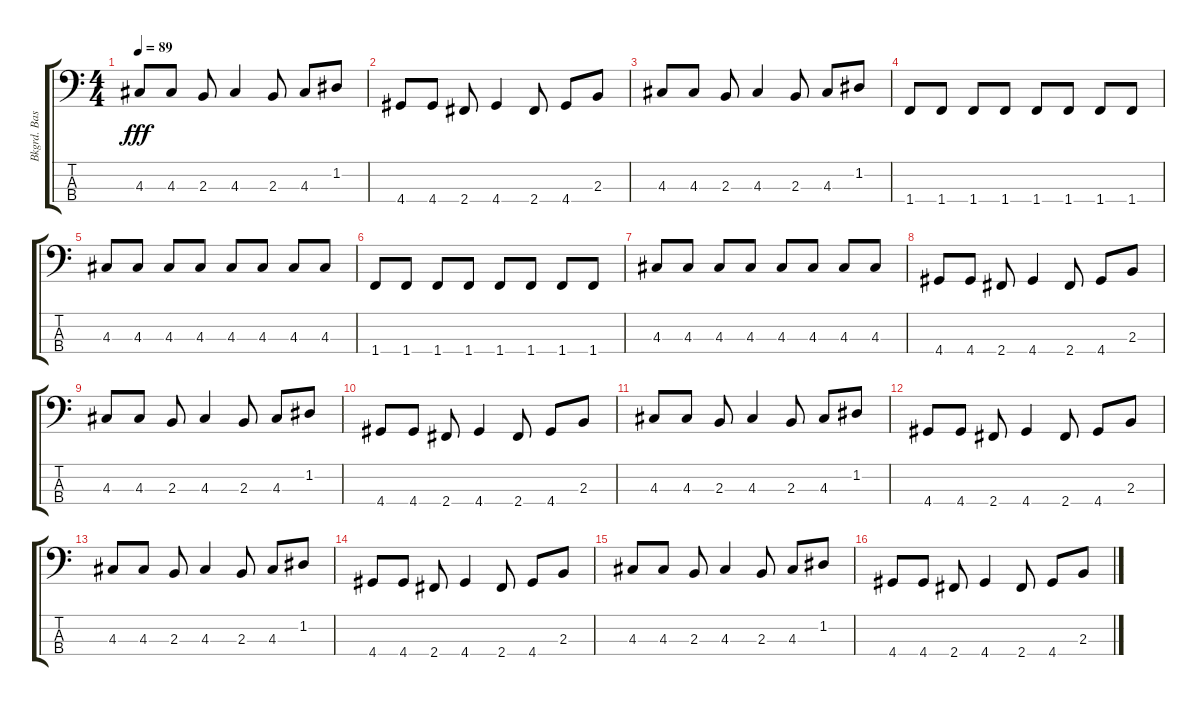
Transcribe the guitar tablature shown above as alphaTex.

\track ("Bkgrd. Bass R" "Bkgrd. Bas") {instrument fretlessbass}
\staff {score tabs}
\tuning (G2 D2 A1 E1) {hide}
\ts (4 4)
\tempo 89
\clef f4
\ks c
4.3.8{dy fff} 4.3.8 2.3.8 4.3.4 2.3.8 4.3.8 1.2.8 |
4.4.8 4.4.8 2.4.8 4.4.4 2.4.8 4.4.8 2.3.8 |
4.3.8 4.3.8 2.3.8 4.3.4 2.3.8 4.3.8 1.2.8 |
1.4.8 1.4.8 1.4.8 1.4.8 1.4.8 1.4.8 1.4.8 1.4.8 |
4.3.8 4.3.8 4.3.8 4.3.8 4.3.8 4.3.8 4.3.8 4.3.8 |
1.4.8 1.4.8 1.4.8 1.4.8 1.4.8 1.4.8 1.4.8 1.4.8 |
4.3.8 4.3.8 4.3.8 4.3.8 4.3.8 4.3.8 4.3.8 4.3.8 |
4.4.8 4.4.8 2.4.8 4.4.4 2.4.8 4.4.8 2.3.8 |
4.3.8 4.3.8 2.3.8 4.3.4 2.3.8 4.3.8 1.2.8 |
4.4.8 4.4.8 2.4.8 4.4.4 2.4.8 4.4.8 2.3.8 |
4.3.8 4.3.8 2.3.8 4.3.4 2.3.8 4.3.8 1.2.8 |
4.4.8 4.4.8 2.4.8 4.4.4 2.4.8 4.4.8 2.3.8 |
4.3.8 4.3.8 2.3.8 4.3.4 2.3.8 4.3.8 1.2.8 |
4.4.8 4.4.8 2.4.8 4.4.4 2.4.8 4.4.8 2.3.8 |
4.3.8 4.3.8 2.3.8 4.3.4 2.3.8 4.3.8 1.2.8 |
4.4.8 4.4.8 2.4.8 4.4.4 2.4.8 4.4.8 2.3.8
